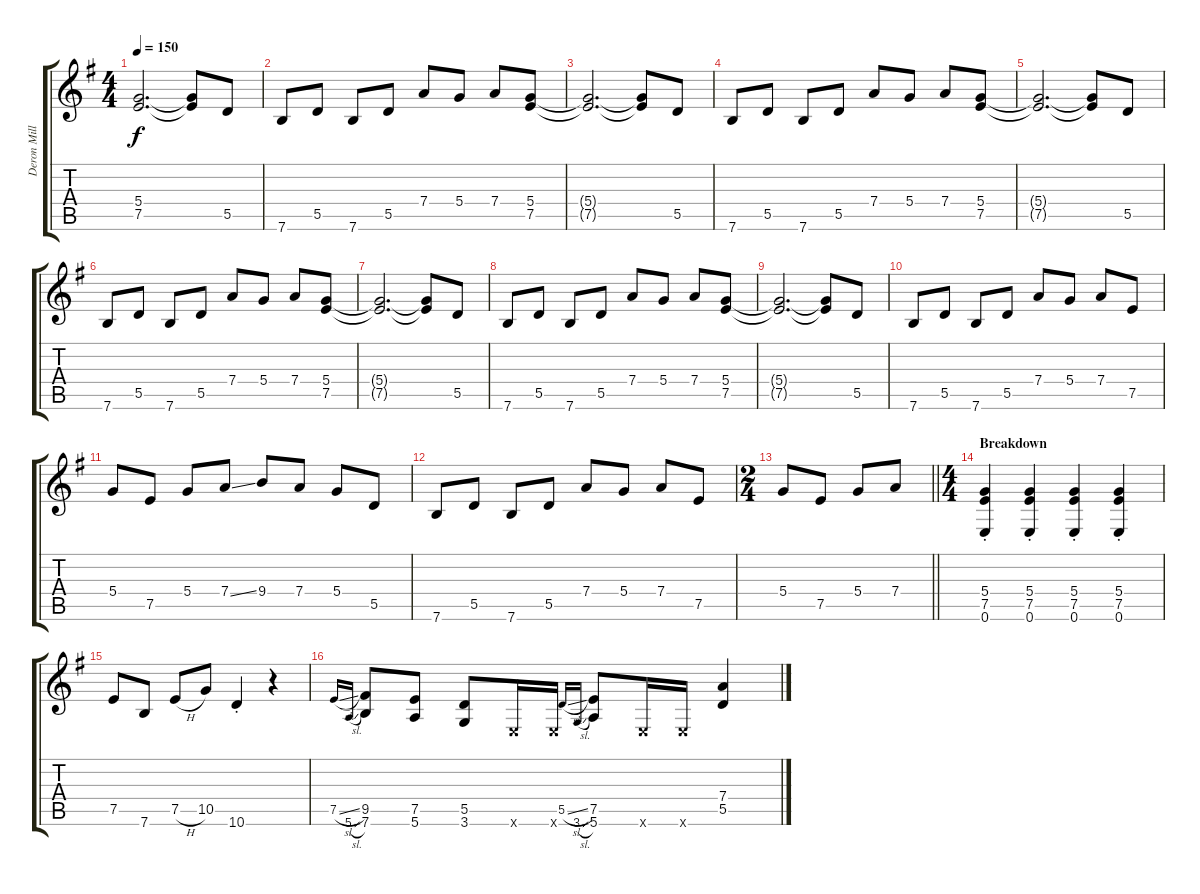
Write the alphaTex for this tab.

\track ("Deron Miller [Right]" "Deron Mill") {instrument acousticguitarsteel}
\staff {score tabs}
\tuning (E4 B3 G3 D3 A2 E2) {hide}
\ts (4 4)
\tempo 150
\clef g2
\ks g
(5.4{t} 7.5{t}).2{d dy f} (5.4{t} 7.5{t}).8 5.5.8 |
7.6.8 5.5.8 7.6.8 5.5.8 7.4.8 5.4.8 7.4.8 (5.4 7.5).8 |
(5.4{t} 7.5{t}).2{d} (5.4{t} 7.5{t}).8 5.5.8 |
7.6.8 5.5.8 7.6.8 5.5.8 7.4.8 5.4.8 7.4.8 (5.4 7.5).8 |
(5.4{t} 7.5{t}).2{d} (5.4{t} 7.5{t}).8 5.5.8 |
7.6.8 5.5.8 7.6.8 5.5.8 7.4.8 5.4.8 7.4.8 (5.4 7.5).8 |
(5.4{t} 7.5{t}).2{d} (5.4{t} 7.5{t}).8 5.5.8 |
7.6.8 5.5.8 7.6.8 5.5.8 7.4.8 5.4.8 7.4.8 (5.4 7.5).8 |
(5.4{t} 7.5{t}).2{d} (5.4{t} 7.5{t}).8 5.5.8 |
7.6.8 5.5.8 7.6.8 5.5.8 7.4.8 5.4.8 7.4.8 7.5.8 |
5.4.8 7.5.8 5.4.8 7.4{ss}.8 9.4.8 7.4.8 5.4.8 5.5.8 |
7.6.8 5.5.8 7.6.8 5.5.8 7.4.8 5.4.8 7.4.8 7.5.8 |
\ts (2 4)
\barLineRight lightlight
5.4.8 7.5.8 5.4.8 7.4.8 |
\ts (4 4)
\section ("" "Breakdown")
(5.4{st} 7.5{st} 0.6{st}).4 (5.4{st} 7.5{st} 0.6{st}).4 (5.4{st} 7.5{st} 0.6{st}).4 (5.4{st} 7.5{st} 0.6{st}).4 |
7.5.8 7.6.8 7.5{h}.8 10.5.8 10.6{st}.4 r.4 |
7.5{sl}.16{gr onbeat} 5.6{sl}.16{gr onbeat} (9.5 7.6).8 (7.5 5.6).8 (5.5 3.6).8 0.6{x}.16 0.6{x}.16 5.5{sl}.16{gr onbeat} 3.6{sl}.16{gr onbeat} (7.5 5.6).8 0.6{x}.16 0.6{x}.16 (7.4 5.5).4
